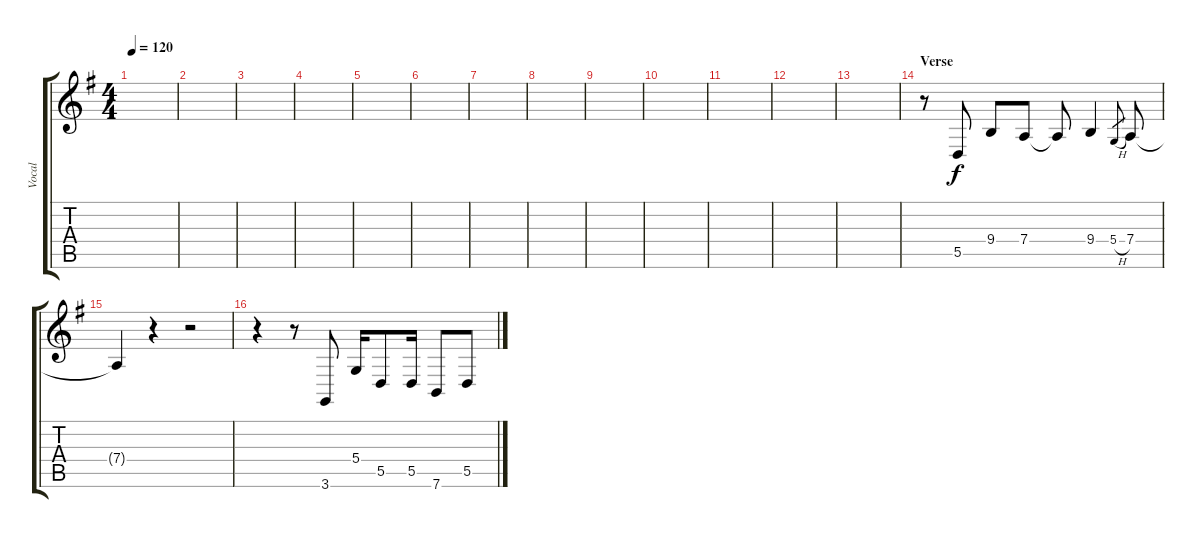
\track ("Vocal" "Vocal") {instrument violin}
\staff {score tabs}
\tuning (E4 B3 G3 D3 A2 E2) {hide}
\ts (4 4)
\tempo 120
\clef g2
\ks g
|
|
|
|
|
|
|
|
|
|
|
|
|
\section ("" "Verse")
r.8 5.5.8 9.4.8 7.4.8 7.4{t}.8 9.4.4 5.4{h}.8{gr} 7.4.8 |
7.4{t}.4 r.4 r.2 |
r.4 r.8 3.6.8 5.4.16 5.5.8 5.5.16 7.6.8 5.5.8
